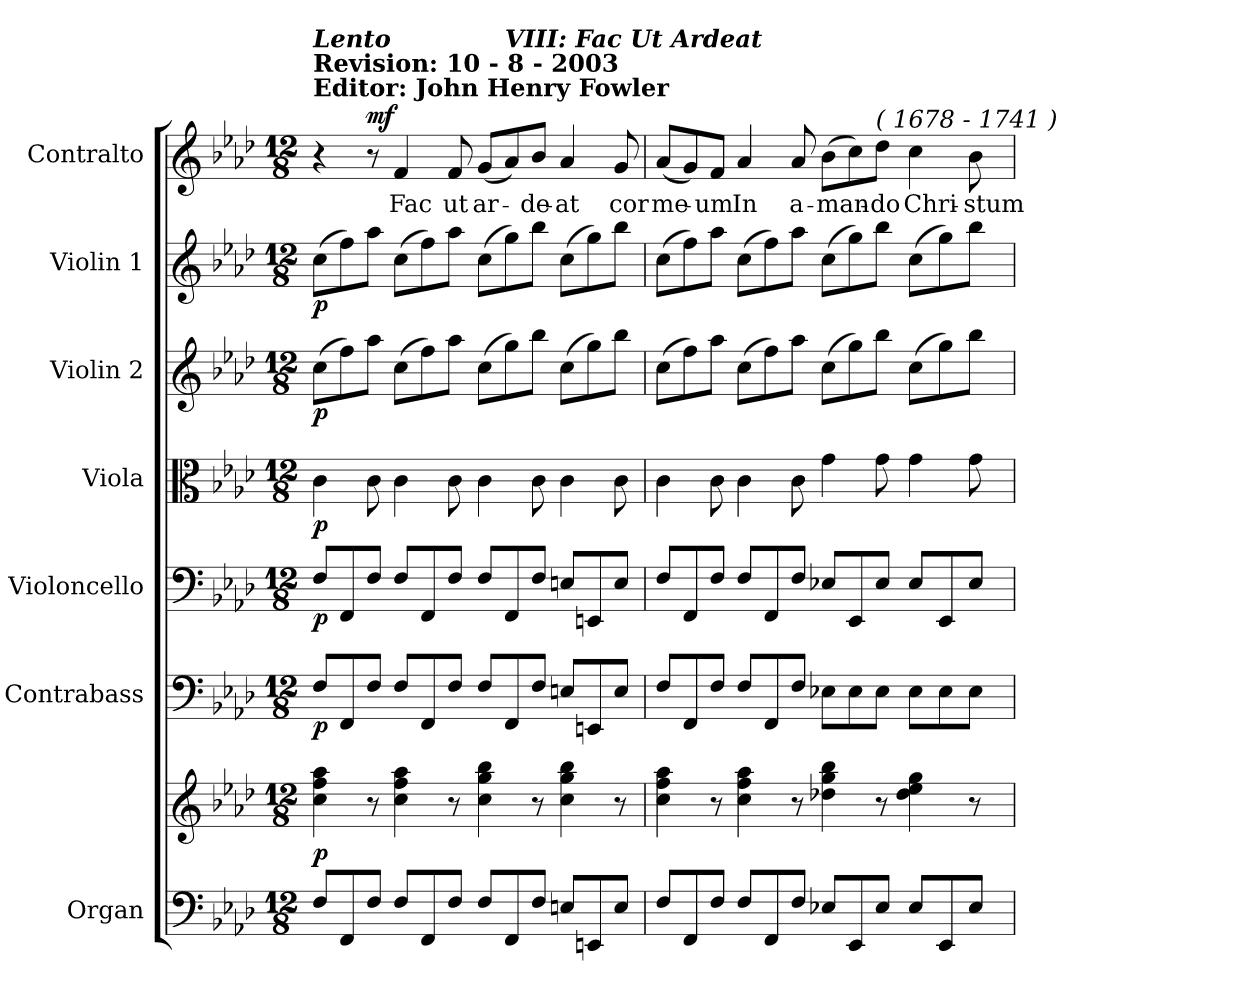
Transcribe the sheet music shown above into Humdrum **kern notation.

**kern	**kern	**dynam	**kern	**dynam	**kern	**dynam	**kern	**dynam	**kern	**dynam	**kern	**dynam	**kern	**text	**dynam
*part7	*part7	*part7	*part6	*part6	*part5	*part5	*part4	*part4	*part3	*part3	*part2	*part2	*part1	*part1	*part1
*staff8	*staff7	*staff7/8	*staff6	*staff6	*staff5	*staff5	*staff4	*staff4	*staff3	*staff3	*staff2	*staff2	*staff1	*staff1	*staff1
*I"Organ	*	*	*I"Contrabass	*	*I"Violoncello	*	*I"Viola	*	*I"Violin 2	*	*I"Violin 1	*	*I"Contralto	*	*
*I'Org.	*	*	*I'Cb.	*	*I'Vc.	*	*I'Vla.	*	*I'Vln. 2	*	*I'Vln. 1	*	*I'C.	*	*
!!LO:PB:g=z
*clefF4	*clefG2	*	*clefF4	*	*clefF4	*	*clefC3	*	*clefG2	*	*clefG2	*	*clefG2	*	*
*	*	*	*ITrd7c12	*	*	*	*	*	*	*	*	*	*	*	*
*k[b-e-a-d-]	*k[b-e-a-d-]	*	*k[b-e-a-d-]	*	*k[b-e-a-d-]	*	*k[b-e-a-d-]	*	*k[b-e-a-d-]	*	*k[b-e-a-d-]	*	*k[b-e-a-d-]	*	*
*f:	*f:	*	*f:	*	*f:	*	*f:	*	*f:	*	*f:	*	*f:	*	*
*M12/8	*M12/8	*	*M12/8	*	*M12/8	*	*M12/8	*	*M12/8	*	*M12/8	*	*M12/8	*	*
*MM65	*MM65	*	*MM65	*	*MM65	*	*MM65	*	*MM65	*	*MM65	*	*MM65	*	*
=1	=1	=1	=1	=1	=1	=1	=1	=1	=1	=1	=1	=1	=1	=1	=1
!	!	!	!	!	!	!	!	!	!	!	!	!	!LO:TX:a:B:t=Editor&colon;  John Henry Fowler	!	!
!	!	!	!	!	!	!	!	!	!	!	!	!	!LO:TX:a:B:t=Revision&colon;  10 - 8 - 2003	!	!
!	!	!	!	!	!	!	!	!	!	!	!	!	!LO:TX:a:Bi:t=Lento	!	!
8Fi/L	4cci\ 4ffi 4aa-i	p	8FFi/L	p	8Fi/L	p	4ci\	p	(8cci\L	p	(8cci\L	p	4r	.	.
8FFi/	.	.	8FFFi/	.	8FFi/	.	.	.	8ffi\)	.	8ffi\)	.	.	.	.
8Fi/J	8r	.	8FFi/J	.	8Fi/J	.	8ci\	.	8aa-i\J	.	8aa-i\J	.	8r	.	mf
!	!	!	!	!	!	!	!	!	!	!	!	!	!	!LO:LY:b:color=#000000	!
8Fi/L	4cci\ 4ffi 4aa-i	.	8FFi/L	.	8Fi/L	.	4ci\	.	(8cci\L	.	(8cci\L	.	4fi/	Fac	.
8FFi/	.	.	8FFFi/	.	8FFi/	.	.	.	8ffi\)	.	8ffi\)	.	.	.	.
!	!	!	!	!	!	!	!	!	!	!	!	!	!	!LO:LY:b:color=#000000	!
8Fi/J	8r	.	8FFi/J	.	8Fi/J	.	8ci\	.	8aa-i\J	.	8aa-i\J	.	8fi/	ut	.
!	!	!	!	!	!	!	!	!	!	!	!	!	!	!LO:LY:b:color=#000000	!
8Fi/L	4cci\ 4ggi 4bb-i	.	8FFi/L	.	8Fi/L	.	4ci\	.	(8cci\L	.	(8cci\L	.	(8gi/L	ar-	.
!	!	!	!	!	!	!	!	!	!	!	!	!	!LO:TX:a:Bi:t=VIII&colon;  Fac Ut Ardeat	!	!
8FFi/	.	.	8FFFi/	.	8FFi/	.	.	.	8ggi\)	.	8ggi\)	.	8a-i/)	.	.
!	!	!	!	!	!	!	!	!	!	!	!	!	!	!LO:LY:b:color=#000000	!
8Fi/J	8r	.	8FFi/J	.	8Fi/J	.	8ci\	.	8bb-i\J	.	8bb-i\J	.	8b-i/J	-de-	.
!	!	!	!	!	!	!	!	!	!	!	!	!	!	!LO:LY:b:color=#000000	!
8Eni/L	4cci\ 4ggi 4bb-i	.	8EEni/L	.	8Eni/L	.	4ci\	.	(8cci\L	.	(8cci\L	.	4a-i/	-at	.
8EEni/	.	.	8EEEni/	.	8EEni/	.	.	.	8ggi\)	.	8ggi\)	.	.	.	.
!	!	!	!	!	!	!	!	!	!	!	!	!	!	!LO:LY:b:color=#000000	!
8Ei/J	8r	.	8EEi/J	.	8Ei/J	.	8ci\	.	8bb-i\J	.	8bb-i\J	.	8gi/	cor	.
=2	=2	=2	=2	=2	=2	=2	=2	=2	=2	=2	=2	=2	=2	=2	=2
!	!	!	!	!	!	!	!	!	!	!	!	!	!	!LO:LY:b:color=#000000	!
8Fi/L	4cci\ 4ffi 4aa-i	.	8FFi/L	.	8Fi/L	.	4ci\	.	(8cci\L	.	(8cci\L	.	(8a-i/L	me-	.
8FFi/	.	.	8FFFi/	.	8FFi/	.	.	.	8ffi\)	.	8ffi\)	.	8gi/)	.	.
!	!	!	!	!	!	!	!	!	!	!	!	!	!	!LO:LY:b:color=#000000	!
8Fi/J	8r	.	8FFi/J	.	8Fi/J	.	8ci\	.	8aa-i\J	.	8aa-i\J	.	8fi/J	-um	.
!	!	!	!	!	!	!	!	!	!	!	!	!	!	!LO:LY:b:color=#000000	!
8Fi/L	4cci\ 4ffi 4aa-i	.	8FFi/L	.	8Fi/L	.	4ci\	.	(8cci\L	.	(8cci\L	.	4a-i/	In	.
8FFi/	.	.	8FFFi/	.	8FFi/	.	.	.	8ffi\)	.	8ffi\)	.	.	.	.
!	!	!	!	!	!	!	!	!	!	!	!	!	!	!LO:LY:b:color=#000000	!
8Fi/J	8r	.	8FFi/J	.	8Fi/J	.	8ci\	.	8aa-i\J	.	8aa-i\J	.	8a-i/	a-	.
!	!	!	!	!	!	!	!	!	!	!	!	!	!	!LO:LY:b:color=#000000	!
8E-Xi/L	4dd-Xi\ 4ggi 4bb-i	.	8EE-Xi\L	.	8E-Xi/L	.	4gi\	.	(8cci\L	.	(8cci\L	.	(8b-i\L	-man-	.
8EE-i/	.	.	8EE-i\	.	8EE-i/	.	.	.	8ggi\)	.	8ggi\)	.	8cci\)	.	.
!	!	!	!	!	!	!	!	!	!	!	!	!	!LO:TX:a:i:t=( 1678 - 1741 )	!	!
!	!	!	!	!	!	!	!	!	!	!	!	!	!	!LO:LY:b:color=#000000	!
8E-i/J	8r	.	8EE-i\J	.	8E-i/J	.	8gi\	.	8bb-i\J	.	8bb-i\J	.	8dd-i\J	-do	.
!	!	!	!	!	!	!	!	!	!	!	!	!	!	!LO:LY:b:color=#000000	!
8E-i/L	4dd-i\ 4ee-i 4ggi	.	8EE-i\L	.	8E-i/L	.	4gi\	.	(8cci\L	.	(8cci\L	.	4cci\	Chri-	.
8EE-i/	.	.	8EE-i\	.	8EE-i/	.	.	.	8ggi\)	.	8ggi\)	.	.	.	.
!	!	!	!	!	!	!	!	!	!	!	!	!	!	!LO:LY:b:color=#000000	!
8E-i/J	8r	.	8EE-i\J	.	8E-i/J	.	8gi\	.	8bb-i\J	.	8bb-i\J	.	8b-i\	-stum	.
=	=	=	=	=	=	=	=	=	=	=	=	=	=	=	=
*-	*-	*-	*-	*-	*-	*-	*-	*-	*-	*-	*-	*-	*-	*-	*-
